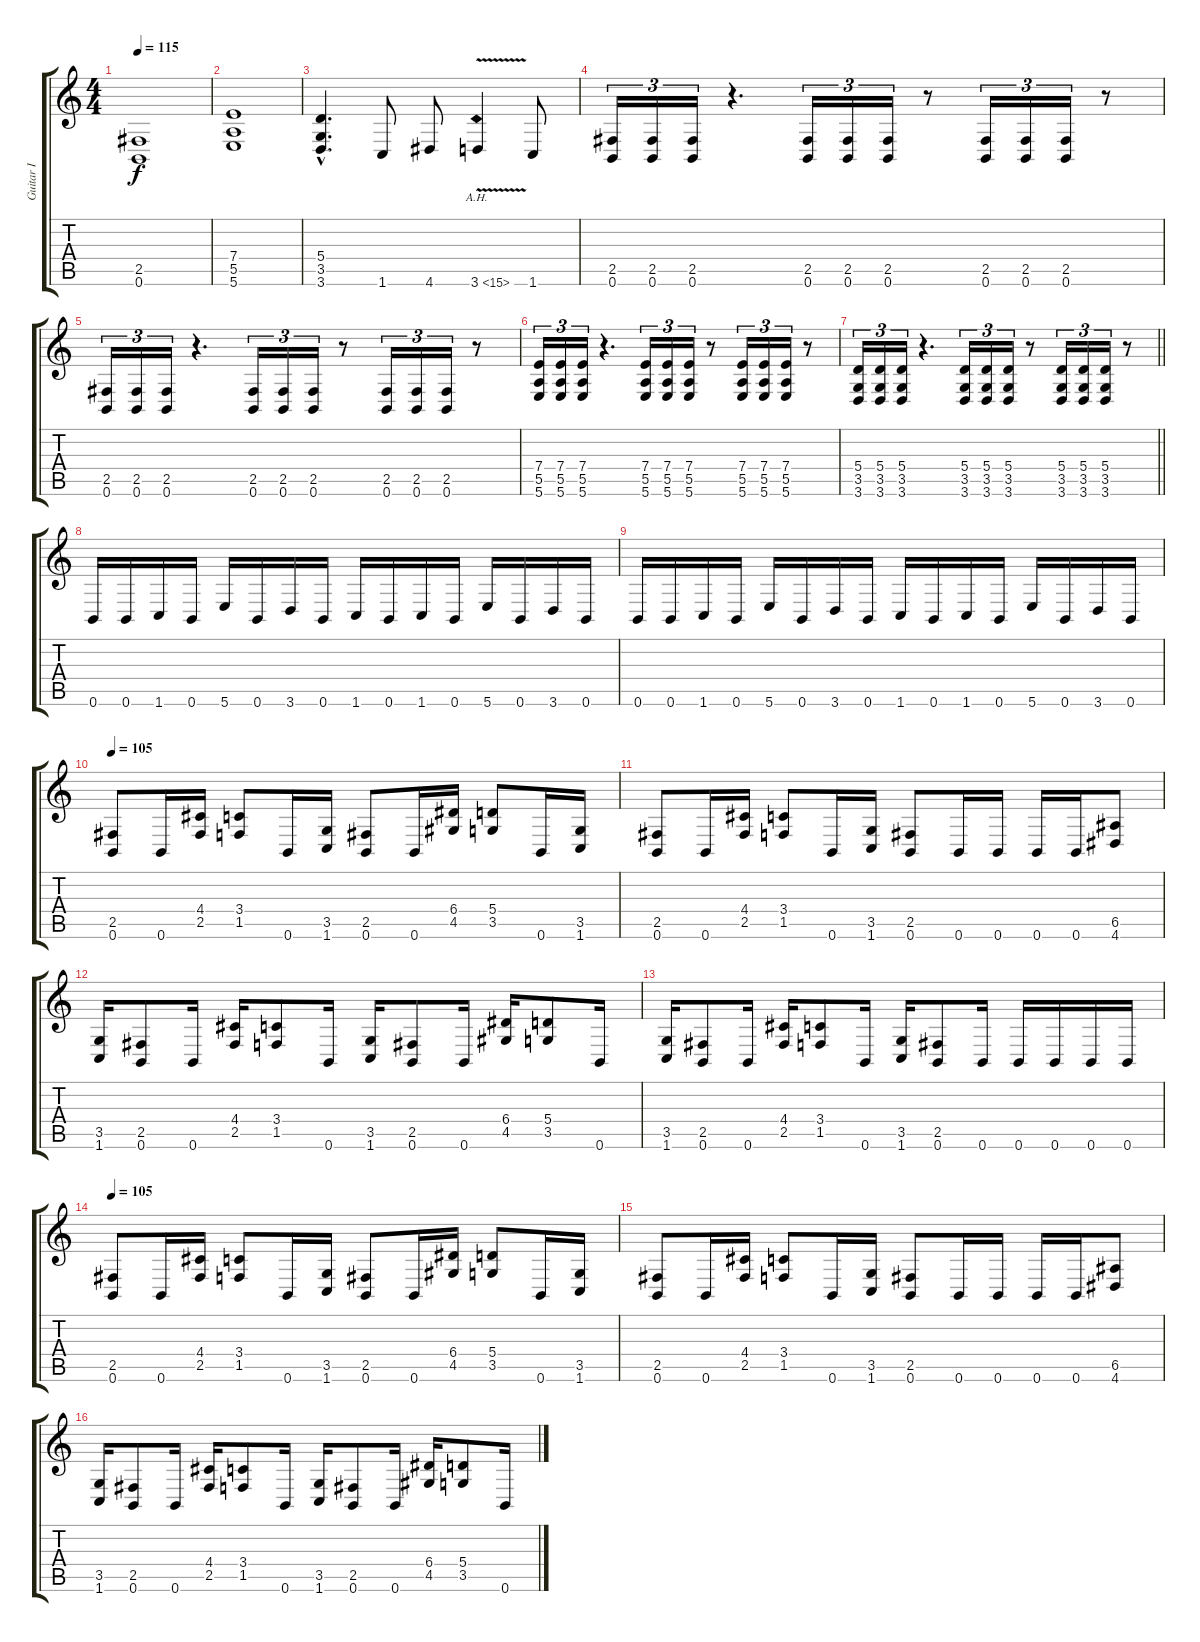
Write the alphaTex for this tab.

\track ("Guitar I" "Guitar I") {instrument distortionguitar}
\staff {score tabs}
\tuning (B3 Gb3 D3 A2 E2 B1) {hide}
\ts (4 4)
\tempo 115
\clef g2
\ks c
(2.5 0.6).1{dy f} |
(7.4 5.5 5.6).1 |
(5.4{hac} 3.5{hac} 3.6{hac}).4{d} 1.6.8 4.6.8 3.6{ah 12 v}.4 1.6.8 |
(2.5 0.6).16{tu (3 2)} (2.5 0.6).16{tu (3 2)} (2.5 0.6).16{tu (3 2)} r.4{d} (2.5 0.6).16{tu (3 2)} (2.5 0.6).16{tu (3 2)} (2.5 0.6).16{tu (3 2)} r.8 (2.5 0.6).16{tu (3 2)} (2.5 0.6).16{tu (3 2)} (2.5 0.6).16{tu (3 2)} r.8 |
(2.5 0.6).16{tu (3 2)} (2.5 0.6).16{tu (3 2)} (2.5 0.6).16{tu (3 2)} r.4{d} (2.5 0.6).16{tu (3 2)} (2.5 0.6).16{tu (3 2)} (2.5 0.6).16{tu (3 2)} r.8 (2.5 0.6).16{tu (3 2)} (2.5 0.6).16{tu (3 2)} (2.5 0.6).16{tu (3 2)} r.8 |
(7.4 5.5 5.6).16{tu (3 2)} (7.4 5.5 5.6).16{tu (3 2)} (7.4 5.5 5.6).16{tu (3 2)} r.4{d} (7.4 5.5 5.6).16{tu (3 2)} (7.4 5.5 5.6).16{tu (3 2)} (7.4 5.5 5.6).16{tu (3 2)} r.8 (7.4 5.5 5.6).16{tu (3 2)} (7.4 5.5 5.6).16{tu (3 2)} (7.4 5.5 5.6).16{tu (3 2)} r.8 |
\barLineRight lightlight
(5.4 3.5 3.6).16{tu (3 2)} (5.4 3.5 3.6).16{tu (3 2)} (5.4 3.5 3.6).16{tu (3 2)} r.4{d} (5.4 3.5 3.6).16{tu (3 2)} (5.4 3.5 3.6).16{tu (3 2)} (5.4 3.5 3.6).16{tu (3 2)} r.8 (5.4 3.5 3.6).16{tu (3 2)} (5.4 3.5 3.6).16{tu (3 2)} (5.4 3.5 3.6).16{tu (3 2)} r.8 |
0.6.16 0.6.16 1.6.16 0.6.16 5.6.16 0.6.16 3.6.16 0.6.16 1.6.16 0.6.16 1.6.16 0.6.16 5.6.16 0.6.16 3.6.16 0.6.16 |
0.6.16 0.6.16 1.6.16 0.6.16 5.6.16 0.6.16 3.6.16 0.6.16 1.6.16 0.6.16 1.6.16 0.6.16 5.6.16 0.6.16 3.6.16 0.6.16 |
\tempo 105
(2.5 0.6).8 0.6.16 (4.4 2.5).16 (3.4 1.5).8 0.6.16 (3.5 1.6).16 (2.5 0.6).8 0.6.16 (6.4 4.5).16 (5.4 3.5).8 0.6.16 (3.5 1.6).16 |
(2.5 0.6).8 0.6.16 (4.4 2.5).16 (3.4 1.5).8 0.6.16 (3.5 1.6).16 (2.5 0.6).8 0.6.16 0.6.16 0.6.16 0.6.16 (6.5 4.6).8 |
(3.5 1.6).16 (2.5 0.6).8 0.6.16 (4.4 2.5).16 (3.4 1.5).8 0.6.16 (3.5 1.6).16 (2.5 0.6).8 0.6.16 (6.4 4.5).16 (5.4 3.5).8 0.6.16 |
(3.5 1.6).16 (2.5 0.6).8 0.6.16 (4.4 2.5).16 (3.4 1.5).8 0.6.16 (3.5 1.6).16 (2.5 0.6).8 0.6.16 0.6.16 0.6.16 0.6.16 0.6.16 |
\tempo 105
(2.5 0.6).8 0.6.16 (4.4 2.5).16 (3.4 1.5).8 0.6.16 (3.5 1.6).16 (2.5 0.6).8 0.6.16 (6.4 4.5).16 (5.4 3.5).8 0.6.16 (3.5 1.6).16 |
(2.5 0.6).8 0.6.16 (4.4 2.5).16 (3.4 1.5).8 0.6.16 (3.5 1.6).16 (2.5 0.6).8 0.6.16 0.6.16 0.6.16 0.6.16 (6.5 4.6).8 |
(3.5 1.6).16 (2.5 0.6).8 0.6.16 (4.4 2.5).16 (3.4 1.5).8 0.6.16 (3.5 1.6).16 (2.5 0.6).8 0.6.16 (6.4 4.5).16 (5.4 3.5).8 0.6.16
